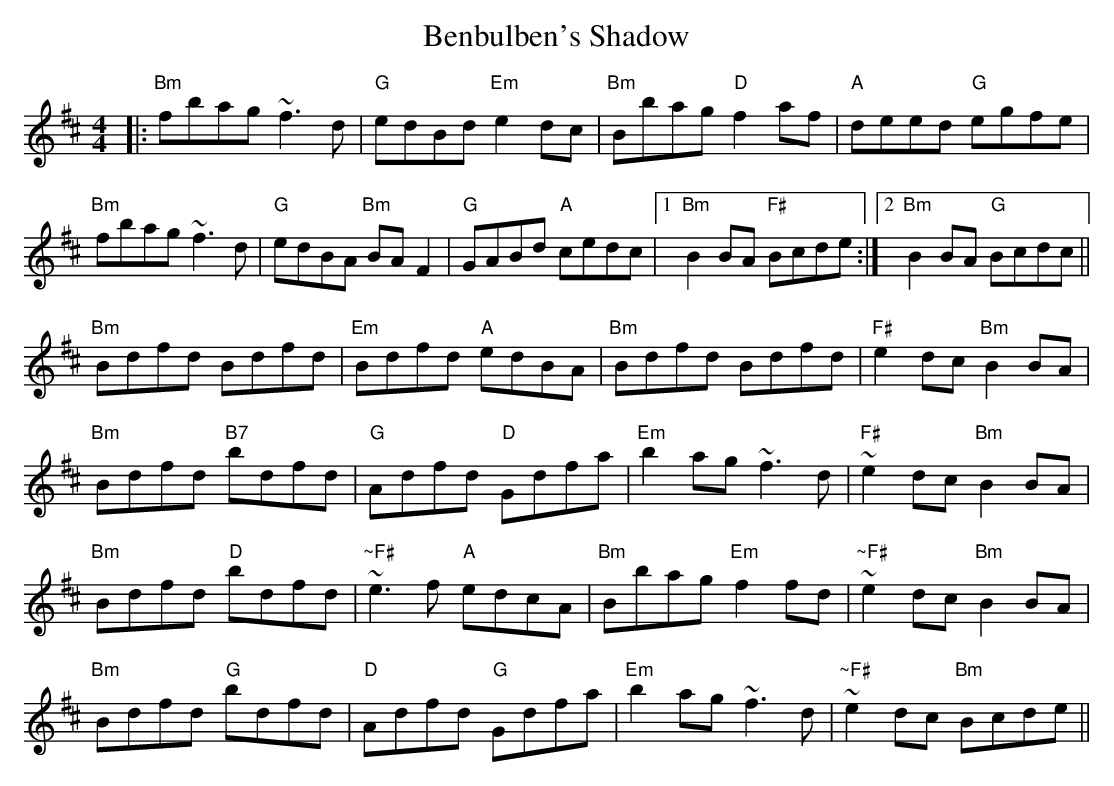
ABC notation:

X:1
T: Benbulben's Shadow
M: 4/4
L: 1/8
K: Bmin
|:"Bm"fbag ~f3d| "G"edBd "Em"e2dc| "Bm"Bbag "D"f2af| "A"deed "G"egfe|
"Bm"fbag ~f3d| "G"edBA "Bm"BAF2| "G"GABd "A"cedc|1 "Bm"B2BA "F#"Bcde:|2 "Bm"B2BA "G"Bcdc||
"Bm"Bdfd Bdfd| "Em"Bdfd "A"edBA| "Bm"Bdfd Bdfd| "F#"e2dc "Bm"B2BA|
"Bm"Bdfd "B7"bdfd| "G"Adfd "D"Gdfa| "Em"b2ag ~f3d| "F#"~e2dc "Bm"B2BA|
"Bm"Bdfd "D"bdfd| "~F#"~e3f "A"edcA| "Bm"Bbag "Em"f2fd| "~F#"~e2dc "Bm"B2BA|
"Bm"Bdfd "G"bdfd| "D"Adfd "G"Gdfa| "Em"b2ag ~f3d| "~F#"~e2dc "Bm"Bcde||
